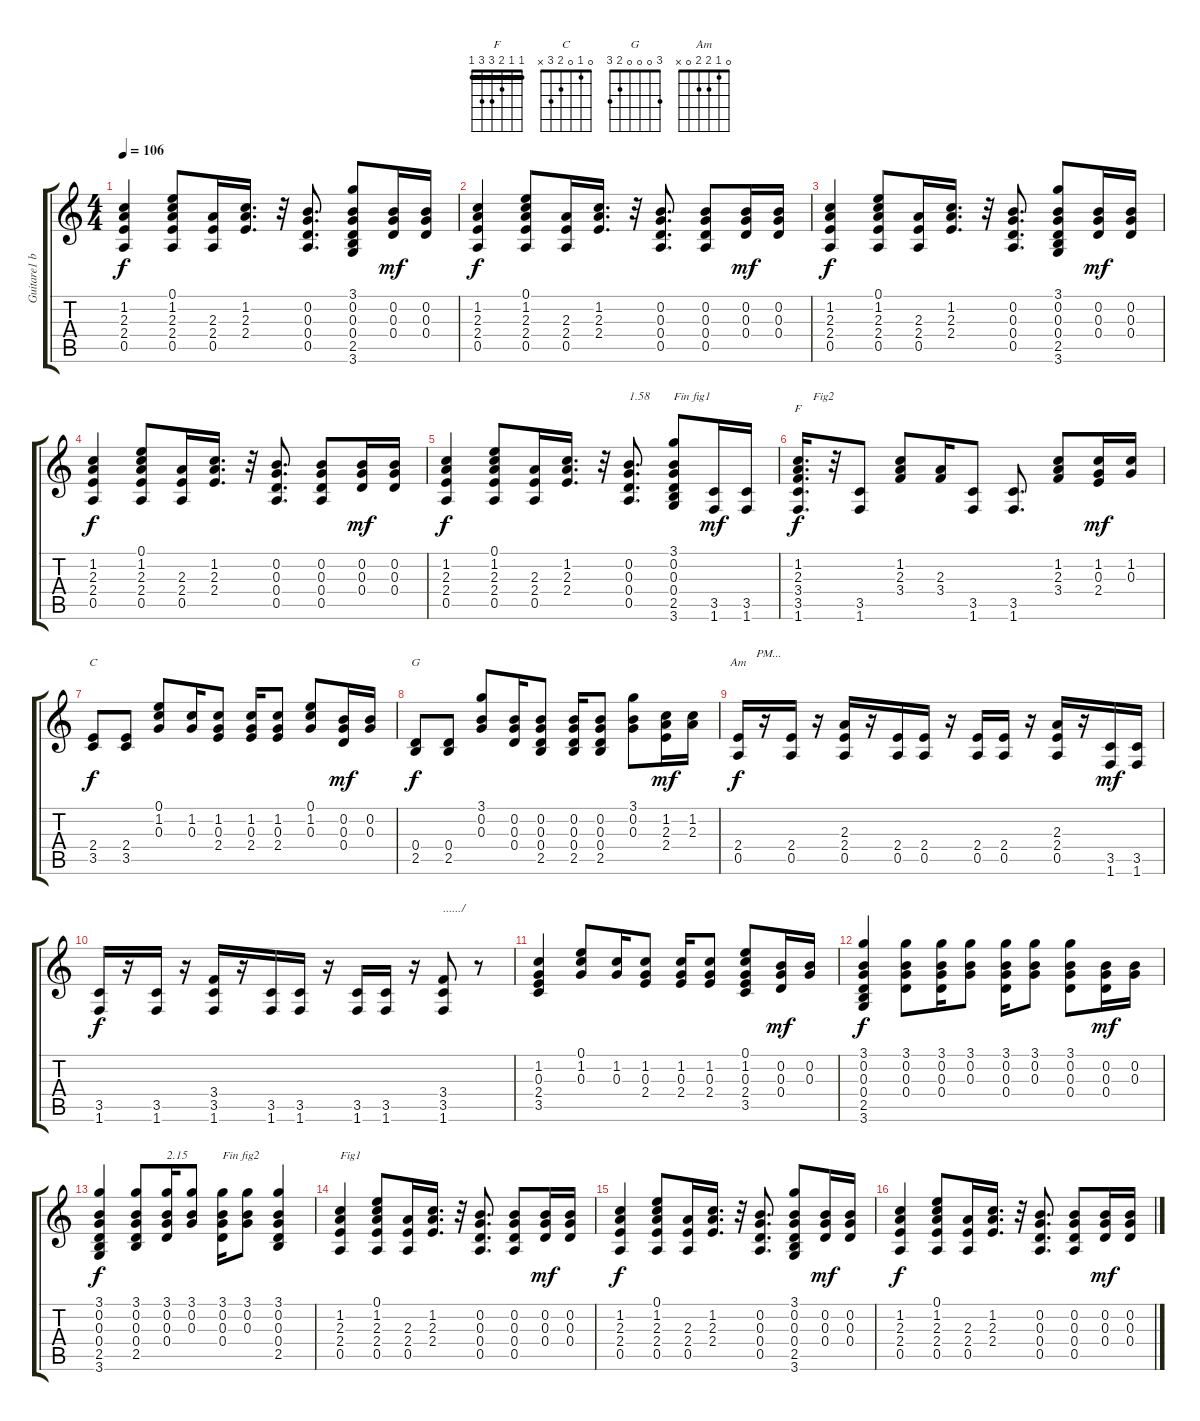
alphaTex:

\track ("Guitare1 bis solo" "Guitare1 b") {instrument acousticguitarsteel}
\staff {score tabs}
\tuning (E4 B3 G3 D3 A2 E2) {hide}
\chord ("F" 1 1 2 3 3 1) {barre 1}
\chord ("C" 0 1 0 2 3 x)
\chord ("G" 3 0 0 0 2 3)
\chord ("Am" 0 1 2 2 0 x)
\ts (4 4)
\tempo 106
\clef g2
\ks c
(1.2 2.3 2.4 0.5).4{dy f} (0.1 1.2 2.3 2.4 0.5).8 (2.3 2.4 0.5).16 (1.2 2.3 2.4).16{d} r.32 (0.2 0.3 0.4 0.5).8{d} (3.1 0.2 0.3 0.4 2.5 3.6).8 (0.2 0.3 0.4).16{dy mf} (0.2 0.3 0.4).16 |
(1.2 2.3 2.4 0.5).4{dy f} (0.1 1.2 2.3 2.4 0.5).8 (2.3 2.4 0.5).16 (1.2 2.3 2.4).16{d} r.32 (0.2 0.3 0.4 0.5).8{d} (0.2 0.3 0.4 0.5).8 (0.2 0.3 0.4).16{dy mf} (0.2 0.3 0.4).16 |
(1.2 2.3 2.4 0.5).4{dy f} (0.1 1.2 2.3 2.4 0.5).8 (2.3 2.4 0.5).16 (1.2 2.3 2.4).16{d} r.32 (0.2 0.3 0.4 0.5).8{d} (3.1 0.2 0.3 0.4 2.5 3.6).8 (0.2 0.3 0.4).16{dy mf} (0.2 0.3 0.4).16 |
(1.2 2.3 2.4 0.5).4{dy f} (0.1 1.2 2.3 2.4 0.5).8 (2.3 2.4 0.5).16 (1.2 2.3 2.4).16{d} r.32 (0.2 0.3 0.4 0.5).8{d} (0.2 0.3 0.4 0.5).8 (0.2 0.3 0.4).16{dy mf} (0.2 0.3 0.4).16 |
(1.2 2.3 2.4 0.5).4{dy f} (0.1 1.2 2.3 2.4 0.5).8 (2.3 2.4 0.5).16 (1.2 2.3 2.4).16{d} r.32 (0.2 0.3 0.4 0.5).8{d txt "1.58"} (3.1 0.2 0.3 0.4 2.5 3.6).8{txt "Fin fig1"} (3.5 1.6).16{dy mf} (3.5 1.6).16 |
(1.2 2.3 3.4 3.5 1.6).16{d ch "F" txt "     Fig2" dy f} r.32 (3.5 1.6).8 (1.2 2.3 3.4).8 (2.3 3.4).16 (3.5 1.6).8 (3.5 1.6).8{d} (1.2 2.3 3.4).8 (1.2 0.3 2.4).16{dy mf} (1.2 0.3).16 |
(2.4 3.5).8{ch "C" dy f} (2.4 3.5).8 (0.1 1.2 0.3).8 (1.2 0.3).16 (1.2 0.3 2.4).8 (1.2 0.3 2.4).16 (1.2 0.3 2.4).8 (0.1 1.2 0.3).8 (0.2 0.3 0.4).16{dy mf} (0.2 0.3).16 |
(0.4 2.5).8{ch "G" dy f} (0.4 2.5).8 (3.1 0.2 0.3).8 (0.2 0.3 0.4).16 (0.2 0.3 0.4 2.5).8 (0.2 0.3 0.4 2.5).16 (0.2 0.3 0.4 2.5).8 (3.1 0.2 0.3).8 (1.2 2.3 2.4).16{dy mf} (1.2 2.3).16 |
(2.4 0.5).16{ch "Am" txt "      PM..." dy f} r.16 (2.4 0.5).16 r.16 (2.3 2.4 0.5).16 r.16 (2.4 0.5).16 (2.4 0.5).16 r.16 (2.4 0.5).16 (2.4 0.5).16 r.16 (2.3 2.4 0.5).16 r.16 (3.5 1.6).16{dy mf} (3.5 1.6).16 |
(3.5 1.6).16{dy f} r.16 (3.5 1.6).16 r.16 (3.4 3.5 1.6).16 r.16 (3.5 1.6).16 (3.5 1.6).16 r.16 (3.5 1.6).16 (3.5 1.6).16 r.16 (3.4 3.5 1.6).8{txt "....../"} r.8 |
(1.2 0.3 2.4 3.5).4 (0.1 1.2 0.3).8 (1.2 0.3).16 (1.2 0.3 2.4).8 (1.2 0.3 2.4).16 (1.2 0.3 2.4).8 (0.1 1.2 0.3 2.4 3.5).8 (0.2 0.3 0.4).16{dy mf} (0.2 0.3).16 |
(3.1 0.2 0.3 0.4 2.5 3.6).4{dy f} (3.1 0.2 0.3 0.4).8 (3.1 0.2 0.3 0.4).16 (3.1 0.2 0.3).8 (3.1 0.2 0.3 0.4).16 (3.1 0.2 0.3).8 (3.1 0.2 0.3 0.4).8 (0.2 0.3 0.4).16{dy mf} (0.2 0.3).16 |
(3.1 0.2 0.3 0.4 2.5 3.6).4{dy f} (3.1 0.2 0.3 0.4 2.5).8 (3.1 0.2 0.3 0.4).16{txt "2.15"} (3.1 0.2 0.3).8 (3.1 0.2 0.3 0.4).16{txt "Fin fig2"} (3.1 0.2 0.3).8 (3.1 0.2 0.3 0.4 2.5).4 |
(1.2 2.3 2.4 0.5).4{txt "Fig1"} (0.1 1.2 2.3 2.4 0.5).8 (2.3 2.4 0.5).16 (1.2 2.3 2.4).16{d} r.32 (0.2 0.3 0.4 0.5).8{d} (0.2 0.3 0.4 0.5).8 (0.2 0.3 0.4).16{dy mf} (0.2 0.3 0.4).16 |
(1.2 2.3 2.4 0.5).4{dy f} (0.1 1.2 2.3 2.4 0.5).8 (2.3 2.4 0.5).16 (1.2 2.3 2.4).16{d} r.32 (0.2 0.3 0.4 0.5).8{d} (3.1 0.2 0.3 0.4 2.5 3.6).8 (0.2 0.3 0.4).16{dy mf} (0.2 0.3 0.4).16 |
(1.2 2.3 2.4 0.5).4{dy f} (0.1 1.2 2.3 2.4 0.5).8 (2.3 2.4 0.5).16 (1.2 2.3 2.4).16{d} r.32 (0.2 0.3 0.4 0.5).8{d} (0.2 0.3 0.4 0.5).8 (0.2 0.3 0.4).16{dy mf} (0.2 0.3 0.4).16
